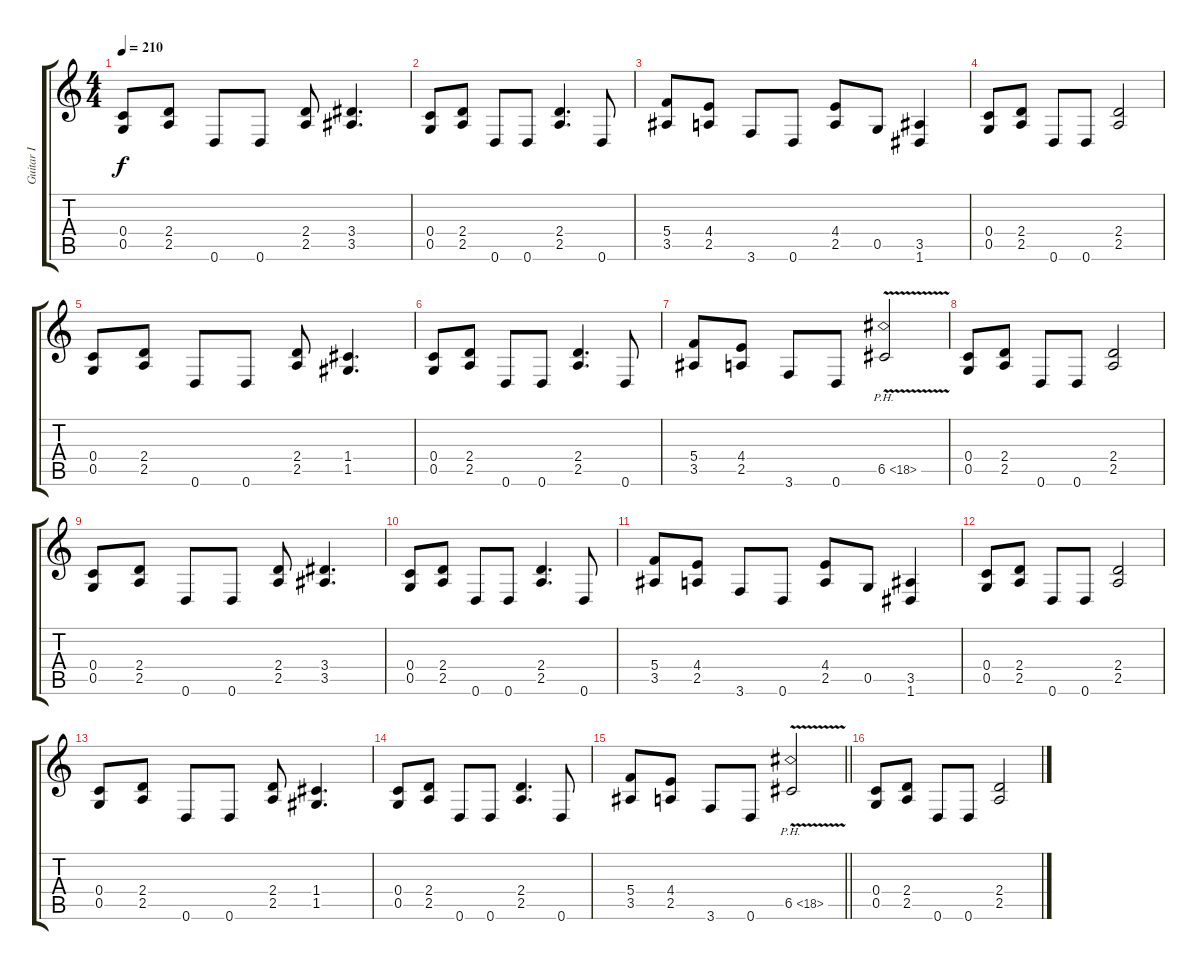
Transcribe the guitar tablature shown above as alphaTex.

\track ("Guitar I" "Guitar I") {instrument distortionguitar}
\staff {score tabs}
\tuning (D4 A3 F3 C3 G2 D2) {hide}
\ts (4 4)
\tempo 210
\clef g2
\ks c
(0.4 0.5).8{dy f} (2.4 2.5).8 0.6.8 0.6.8 (2.4 2.5).8 (3.4 3.5).4{d} |
(0.4 0.5).8 (2.4 2.5).8 0.6.8 0.6.8 (2.4 2.5).4{d} 0.6.8 |
(5.4 3.5).8 (4.4 2.5).8 3.6.8 0.6.8 (4.4 2.5).8 0.5.8 (3.5 1.6).4 |
(0.4 0.5).8 (2.4 2.5).8 0.6.8 0.6.8 (2.4 2.5).2 |
(0.4 0.5).8 (2.4 2.5).8 0.6.8 0.6.8 (2.4 2.5).8 (1.4 1.5).4{d} |
(0.4 0.5).8 (2.4 2.5).8 0.6.8 0.6.8 (2.4 2.5).4{d} 0.6.8 |
(5.4 3.5).8 (4.4 2.5).8 3.6.8 0.6.8 6.5{ph 12 v}.2 |
(0.4 0.5).8 (2.4 2.5).8 0.6.8 0.6.8 (2.4 2.5).2 |
(0.4 0.5).8 (2.4 2.5).8 0.6.8 0.6.8 (2.4 2.5).8 (3.4 3.5).4{d} |
(0.4 0.5).8 (2.4 2.5).8 0.6.8 0.6.8 (2.4 2.5).4{d} 0.6.8 |
(5.4 3.5).8 (4.4 2.5).8 3.6.8 0.6.8 (4.4 2.5).8 0.5.8 (3.5 1.6).4 |
(0.4 0.5).8 (2.4 2.5).8 0.6.8 0.6.8 (2.4 2.5).2 |
(0.4 0.5).8 (2.4 2.5).8 0.6.8 0.6.8 (2.4 2.5).8 (1.4 1.5).4{d} |
(0.4 0.5).8 (2.4 2.5).8 0.6.8 0.6.8 (2.4 2.5).4{d} 0.6.8 |
\barLineRight lightlight
(5.4 3.5).8 (4.4 2.5).8 3.6.8 0.6.8 6.5{ph 12 v}.2 |
\section ("" "")
(0.4 0.5).8 (2.4 2.5).8 0.6.8 0.6.8 (2.4 2.5).2
